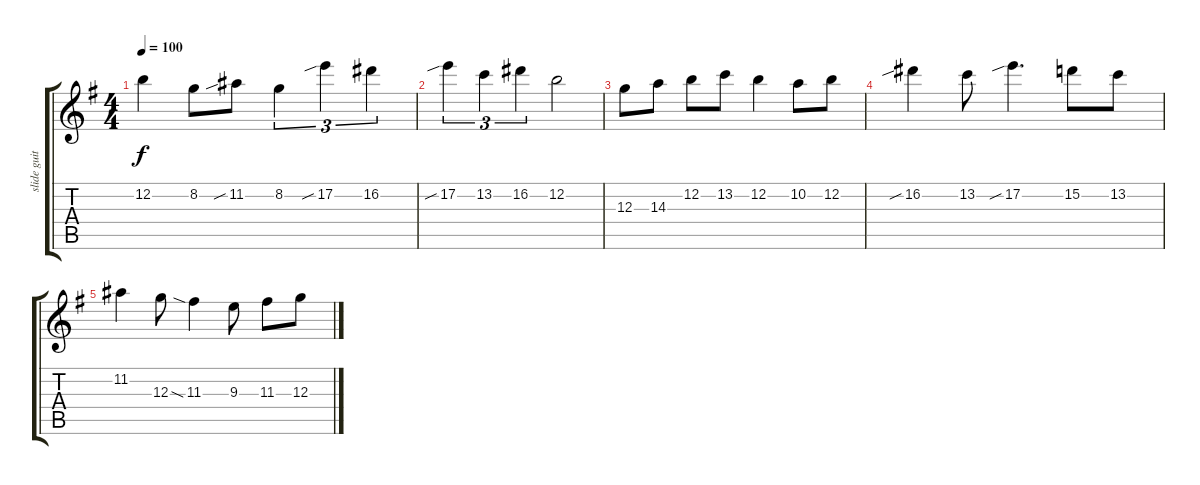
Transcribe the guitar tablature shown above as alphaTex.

\track ("slide guitar 2/3" "slide guit") {instrument overdrivenguitar}
\staff {score tabs}
\tuning (E4 B3 G3 D3 A2 E2) {hide}
\ts (4 4)
\tempo 100
\clef g2
\ks g
12.2.4{dy f} 8.2.8 11.2{sib}.8 8.2.4{tu (3 2)} 17.2{sib}.4{tu (3 2)} 16.2.4{tu (3 2)} |
17.2{sib}.4{tu (3 2)} 13.2.4{tu (3 2)} 16.2.4{tu (3 2)} 12.2.2 |
12.3.8 14.3.8 12.2.8 13.2.8 12.2.4 10.2.8 12.2.8 |
16.2{sib}.4 13.2.8 17.2{sib}.4{d} 15.2.8 13.2.8 |
11.2.4 12.3.8 11.3{sia}.4 9.3.8 11.3.8 12.3.8
